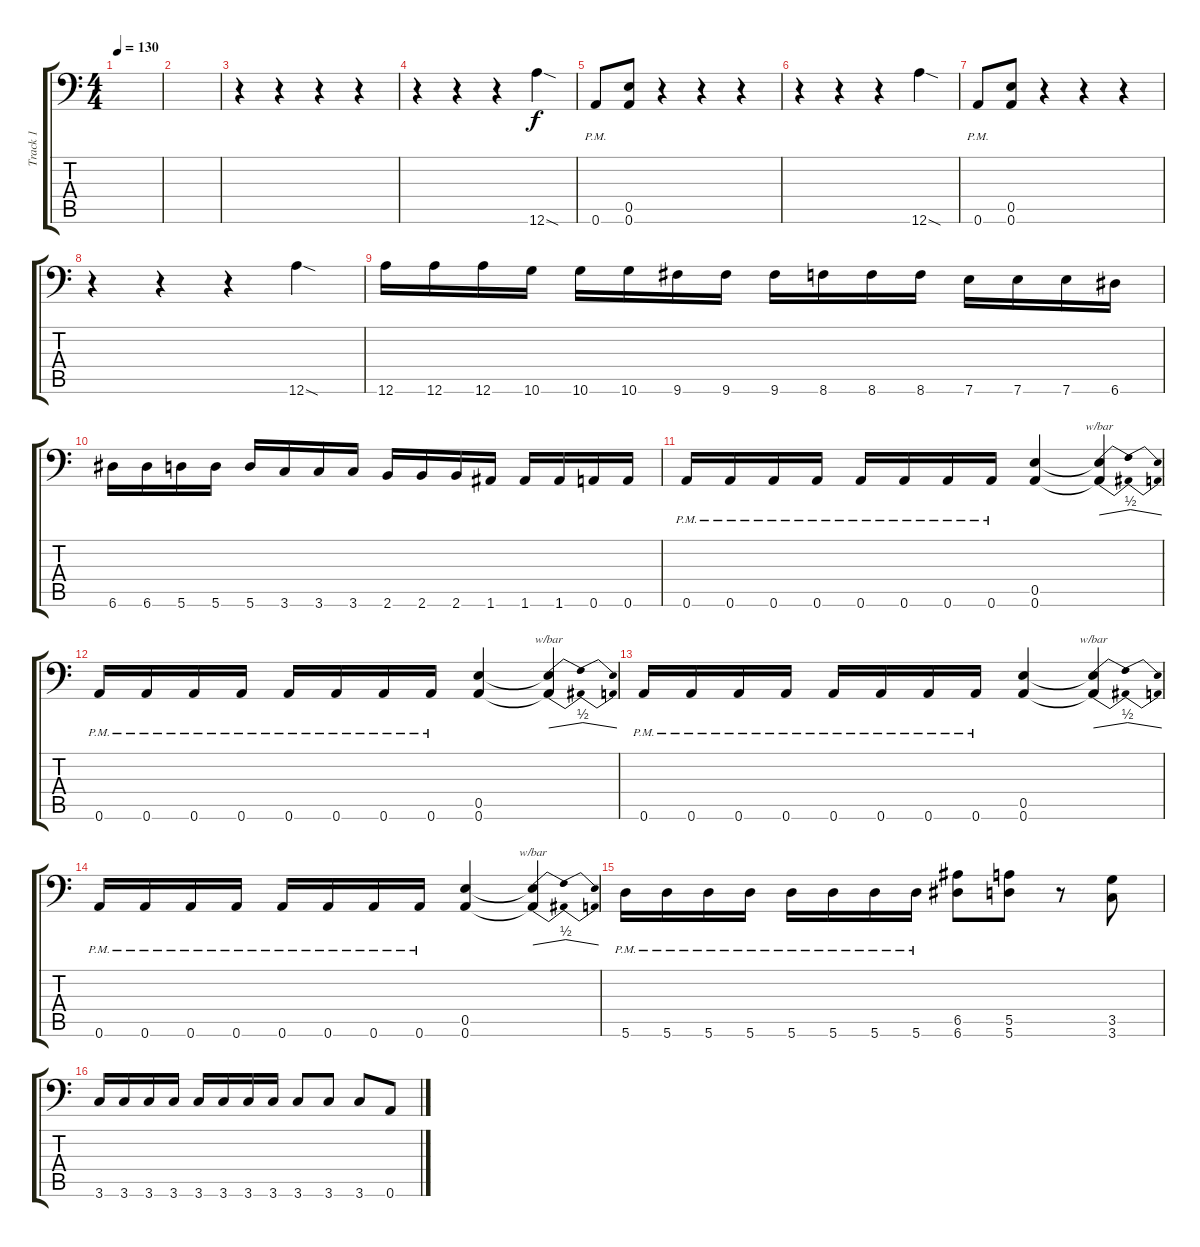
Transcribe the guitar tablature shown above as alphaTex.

\track ("Track 1" "Track 1") {instrument distortionguitar}
\staff {score tabs}
\tuning (B3 Gb3 D3 A2 E2 A1) {hide}
\ts (4 4)
\tempo 130
\clef f4
\ks c
|
|
r.4 r.4 r.4 r.4 |
r.4 r.4 r.4 12.6{sod}.4 |
0.6{pm}.8 (0.5 0.6).8 r.4 r.4 r.4 |
r.4 r.4 r.4 12.6{sod}.4 |
0.6{pm}.8 (0.5 0.6).8 r.4 r.4 r.4 |
r.4 r.4 r.4 12.6{sod}.4 |
12.6.16 12.6.16 12.6.16 10.6.16 10.6.16 10.6.16 9.6.16 9.6.16 9.6.16 8.6.16 8.6.16 8.6.16 7.6.16 7.6.16 7.6.16 6.6.16 |
6.6.16 6.6.16 5.6.16 5.6.16 5.6.16 3.6.16 3.6.16 3.6.16 2.6.16 2.6.16 2.6.16 1.6.16 1.6.16 1.6.16 0.6.16 0.6.16 |
0.6{pm}.16 0.6{pm}.16 0.6{pm}.16 0.6{pm}.16 0.6{pm}.16 0.6{pm}.16 0.6{pm}.16 0.6{pm}.16 (0.5 0.6).4 (0.5{t} 0.6{t}).4{tbe (dip default 0 0 30 2 60 0)} |
0.6{pm}.16 0.6{pm}.16 0.6{pm}.16 0.6{pm}.16 0.6{pm}.16 0.6{pm}.16 0.6{pm}.16 0.6{pm}.16 (0.5 0.6).4 (0.5{t} 0.6{t}).4{tbe (dip default 0 0 30 2 60 0)} |
0.6{pm}.16 0.6{pm}.16 0.6{pm}.16 0.6{pm}.16 0.6{pm}.16 0.6{pm}.16 0.6{pm}.16 0.6{pm}.16 (0.5 0.6).4 (0.5{t} 0.6{t}).4{tbe (dip default 0 0 30 2 60 0)} |
0.6{pm}.16 0.6{pm}.16 0.6{pm}.16 0.6{pm}.16 0.6{pm}.16 0.6{pm}.16 0.6{pm}.16 0.6{pm}.16 (0.5 0.6).4 (0.5{t} 0.6{t}).4{tbe (dip default 0 0 30 2 60 0)} |
5.6{pm}.16 5.6{pm}.16 5.6{pm}.16 5.6{pm}.16 5.6{pm}.16 5.6{pm}.16 5.6{pm}.16 5.6{pm}.16 (6.5 6.6).8 (5.5 5.6).8 r.8 (3.5 3.6).8 |
3.6.16 3.6.16 3.6.16 3.6.16 3.6.16 3.6.16 3.6.16 3.6.16 3.6.8 3.6.8 3.6.8 0.6.8
